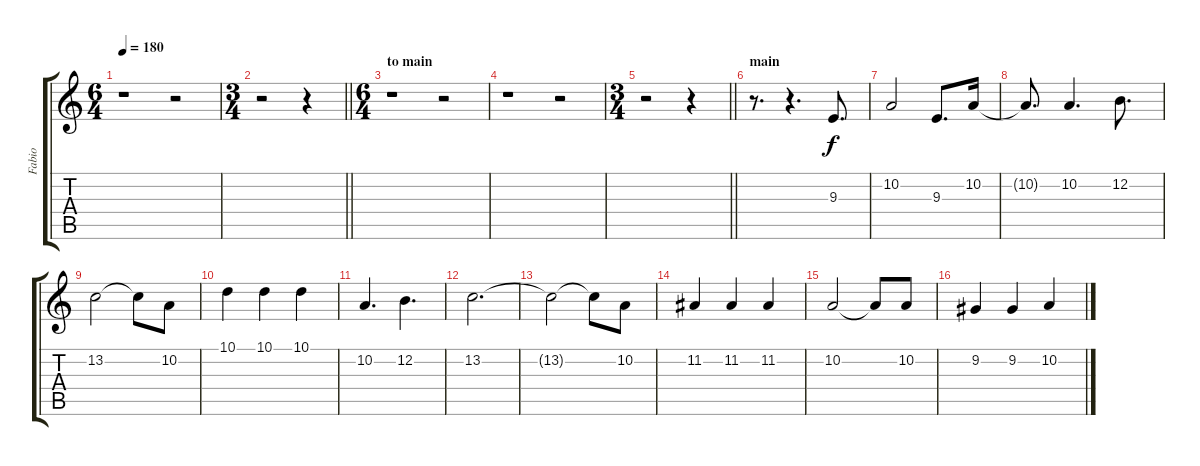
\track ("Fabio" "Fabio") {instrument frenchhorn}
\staff {score tabs}
\tuning (E4 B3 G3 D3 A2 E2) {hide}
\ts (6 4)
\tempo 180
\clef g2
\ks c
r.1{dy f} r.2 |
\ts (3 4)
\barLineRight lightlight
r.2 r.4 |
\ts (6 4)
\section ("" "to main")
r.1 r.2 |
r.1 r.2 |
\ts (3 4)
\barLineRight lightlight
r.2 r.4 |
\section ("" "main")
r.8{d} r.4{d} 9.3.8{d} |
10.2.2 9.3.8{d} 10.2.16 |
10.2{t}.8{d} 10.2.4{d} 12.2.8{d} |
13.2.2 13.2{t}.8 10.2.8 |
10.1.4 10.1.4 10.1.4 |
10.2.4{d} 12.2.4{d} |
13.2.2{d} |
13.2{t}.2 13.2{t}.8 10.2.8 |
11.2.4 11.2.4 11.2.4 |
10.2.2 10.2{t}.8 10.2.8 |
9.2.4 9.2.4 10.2.4
